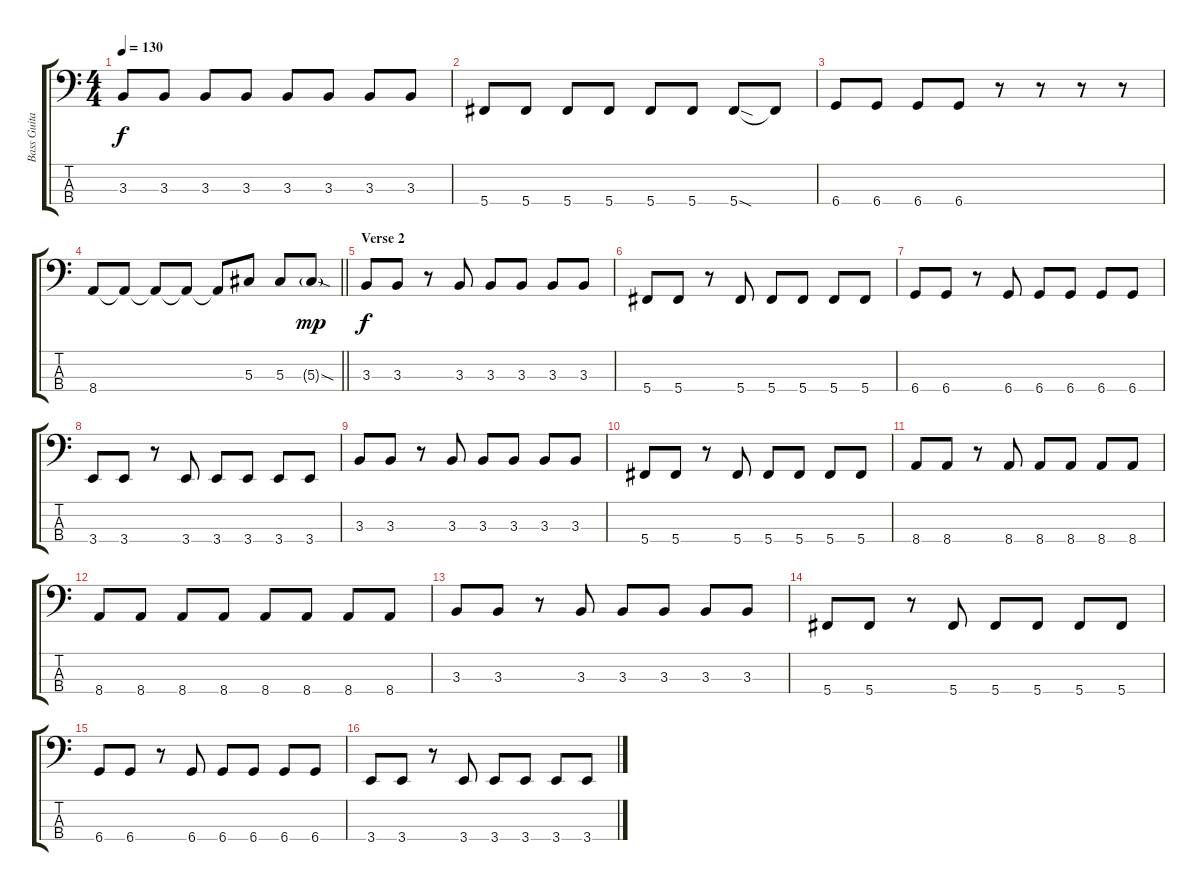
\track ("Bass Guitar" "Bass Guita") {instrument electricbassfinger}
\staff {score tabs}
\tuning (Gb2 Db2 Ab1 Db1) {hide}
\ts (4 4)
\tempo 130
\clef f4
\ks c
3.3.8{dy f} 3.3.8 3.3.8 3.3.8 3.3.8 3.3.8 3.3.8 3.3.8 |
5.4.8 5.4.8 5.4.8 5.4.8 5.4.8 5.4.8 5.4{sod}.8 5.4{t}.8 |
6.4.8 6.4.8 6.4.8 6.4.8 r.8 r.8 r.8 r.8 |
\barLineRight lightlight
8.4.8 8.4{t}.8 8.4{t}.8 8.4{t}.8 8.4{t}.8 5.3.8 5.3.8 5.3{sod g}.8{dy mp} |
\section ("" "Verse 2")
3.3.8{dy f} 3.3.8 r.8 3.3.8 3.3.8 3.3.8 3.3.8 3.3.8 |
5.4.8 5.4.8 r.8 5.4.8 5.4.8 5.4.8 5.4.8 5.4.8 |
6.4.8 6.4.8 r.8 6.4.8 6.4.8 6.4.8 6.4.8 6.4.8 |
3.4.8 3.4.8 r.8 3.4.8 3.4.8 3.4.8 3.4.8 3.4.8 |
3.3.8 3.3.8 r.8 3.3.8 3.3.8 3.3.8 3.3.8 3.3.8 |
5.4.8 5.4.8 r.8 5.4.8 5.4.8 5.4.8 5.4.8 5.4.8 |
8.4.8 8.4.8 r.8 8.4.8 8.4.8 8.4.8 8.4.8 8.4.8 |
8.4.8 8.4.8 8.4.8 8.4.8 8.4.8 8.4.8 8.4.8 8.4.8 |
3.3.8 3.3.8 r.8 3.3.8 3.3.8 3.3.8 3.3.8 3.3.8 |
5.4.8 5.4.8 r.8 5.4.8 5.4.8 5.4.8 5.4.8 5.4.8 |
6.4.8 6.4.8 r.8 6.4.8 6.4.8 6.4.8 6.4.8 6.4.8 |
3.4.8 3.4.8 r.8 3.4.8 3.4.8 3.4.8 3.4.8 3.4.8
